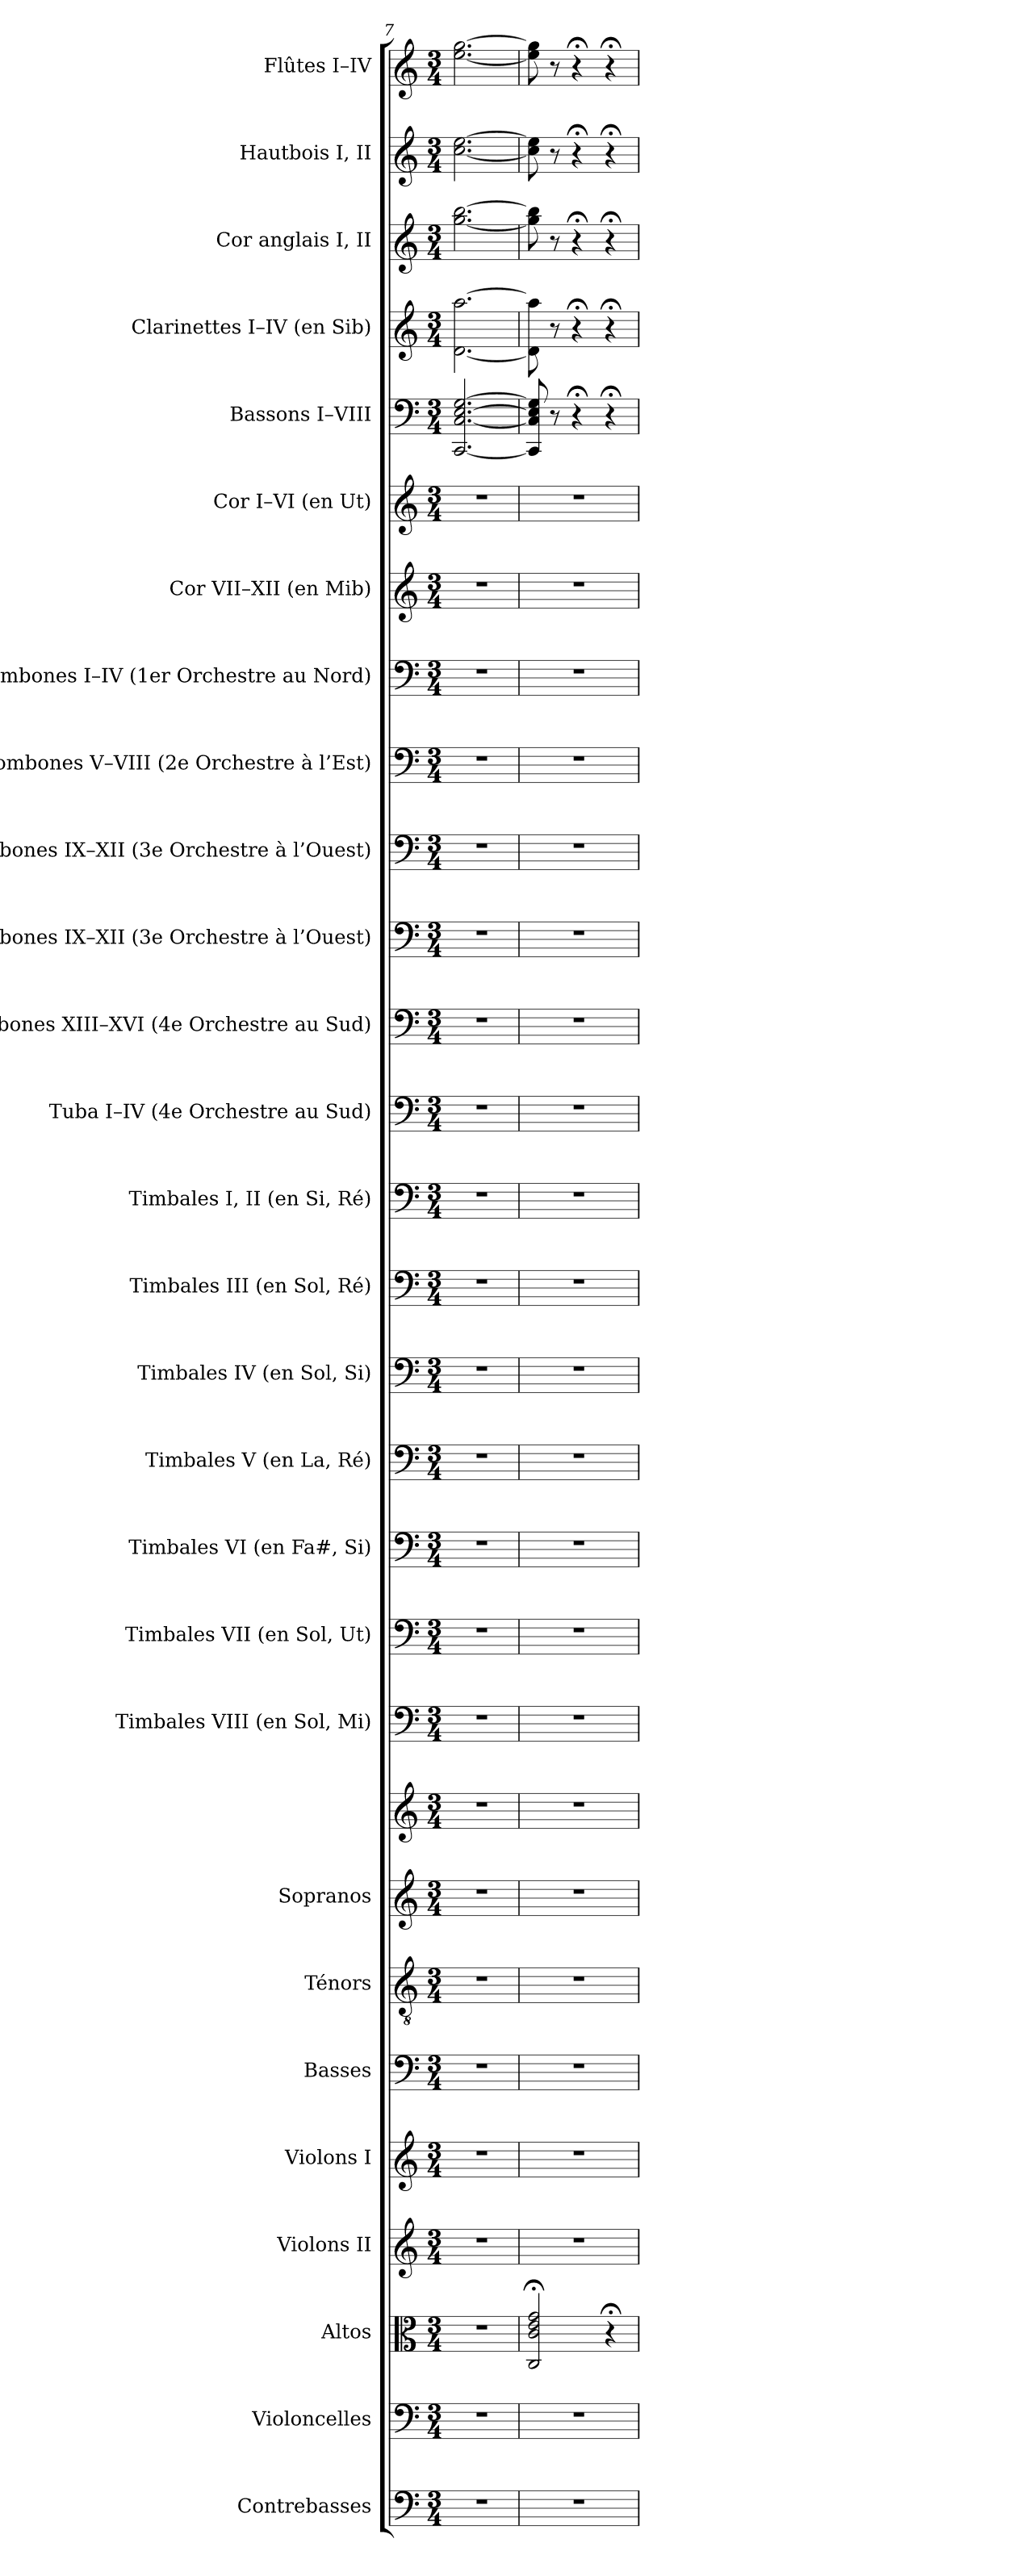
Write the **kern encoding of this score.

**kern	**kern	**kern	**kern	**kern	**kern	**kern	**kern	**kern	**kern	**kern	**kern	**kern	**kern	**kern	**kern	**kern	**kern	**kern	**kern	**kern	**kern	**kern	**kern	**kern	**kern	**kern	**kern	**kern
*part28	*part27	*part26	*part25	*part24	*part23	*part22	*part21	*part21	*part20	*part19	*part18	*part17	*part16	*part15	*part14	*part13	*part12	*part11	*part10	*part9	*part8	*part7	*part6	*part5	*part4	*part3	*part2	*part1
*staff29	*staff28	*staff27	*staff26	*staff25	*staff24	*staff23	*staff22	*staff21	*staff20	*staff19	*staff18	*staff17	*staff16	*staff15	*staff14	*staff13	*staff12	*staff11	*staff10	*staff9	*staff8	*staff7	*staff6	*staff5	*staff4	*staff3	*staff2	*staff1
*I"Contrebasses	*I"Violoncelles	*I"Altos	*I"Violons II	*I"Violons I	*I"Basses	*I"Ténors	*I"Sopranos	*	*I"Timbales VIII (en Sol, Mi)	*I"Timbales VII (en Sol, Ut)	*I"Timbales VI (en Fa#, Si)	*I"Timbales V (en La, Ré)	*I"Timbales IV (en Sol, Si)	*I"Timbales III (en Sol, Ré)	*I"Timbales I, II (en Si, Ré)	*I"Tuba I–IV (4e Orchestre au Sud)	*I"Trombones XIII–XVI (4e Orchestre au Sud)	*I"Trombones IX–XII (3e Orchestre à l’Ouest)	*I"Trombones IX–XII (3e Orchestre à l’Ouest)	*I"Trombones V–VIII (2e Orchestre à l’Est)	*I"Trombones I–IV (1er Orchestre au Nord)	*I"Cor VII–XII (en Mib)	*I"Cor I–VI (en Ut)	*I"Bassons I–VIII	*I"Clarinettes I–IV (en Sib)	*I"Cor anglais I, II	*I"Hautbois I, II	*I"Flûtes I–IV
*I'Cb.	*I'Vlles	*I'Altos	*I'Vns II	*I'Vns I	*I'Basses	*I'Tén.	*I'Sopr.	*	*I'VIII	*I'VII	*I'VI	*I'Timb.  V	*I'IV	*I'III	*I'I, II	*I'Tb.	*I'4e Orchestre	*	*I'Trb.  3e Orchestre	*I'2e Orchestre	*I'1er Orchestre	*I'Cor (Mib)	*I'Cor (Ut)	*I'Bns	*I'Cl. (Sib)	*I'C. a.	*I'Hb.	*I'Fl.
*clefF4	*clefF4	*clefC3	*clefG2	*clefG2	*clefF4	*clefGv2	*clefG2	*clefG2	*clefF4	*clefF4	*clefF4	*clefF4	*clefF4	*clefF4	*clefF4	*clefF4	*clefF4	*clefF4	*clefF4	*clefF4	*clefF4	*clefG2	*clefG2	*clefF4	*clefG2	*clefG2	*clefG2	*clefG2
*ITrd7c12	*	*	*	*	*	*ITrd7c12	*	*	*	*	*	*	*	*	*	*	*	*	*	*	*	*ITrd5c9	*ITrd7c12	*	*ITrd1c2	*ITrd4c7	*	*
*k[]	*k[]	*k[]	*k[]	*k[]	*k[]	*k[]	*k[]	*k[]	*k[]	*k[]	*k[]	*k[]	*k[]	*k[]	*k[]	*k[]	*k[]	*k[]	*k[]	*k[]	*k[]	*k[b-e-a-]	*k[]	*k[]	*k[b-e-]	*k[b-]	*k[]	*k[]
*C:	*C:	*C:	*C:	*C:	*C:	*C:	*C:	*C:	*C:	*C:	*C:	*C:	*C:	*C:	*C:	*C:	*C:	*C:	*C:	*C:	*C:	*E-:	*C:	*C:	*B-:	*F:	*C:	*C:
*M3/4	*M3/4	*M3/4	*M3/4	*M3/4	*M3/4	*M3/4	*M3/4	*M3/4	*M3/4	*M3/4	*M3/4	*M3/4	*M3/4	*M3/4	*M3/4	*M3/4	*M3/4	*M3/4	*M3/4	*M3/4	*M3/4	*M3/4	*M3/4	*M3/4	*M3/4	*M3/4	*M3/4	*M3/4
=7	=7	=7	=7	=7	=7	=7	=7	=7	=7	=7	=7	=7	=7	=7	=7	=7	=7	=7	=7	=7	=7	=7	=7	=7	=7	=7	=7	=7
!LO:N:vis=1	!LO:N:vis=1	!LO:N:vis=1	!LO:N:vis=1	!LO:N:vis=1	!LO:N:vis=1	!LO:N:vis=1	!LO:N:vis=1	!LO:N:vis=1	!LO:N:vis=1	!LO:N:vis=1	!LO:N:vis=1	!LO:N:vis=1	!LO:N:vis=1	!LO:N:vis=1	!LO:N:vis=1	!LO:N:vis=1	!LO:N:vis=1	!LO:N:vis=1	!LO:N:vis=1	!LO:N:vis=1	!LO:N:vis=1	!LO:N:vis=1	!LO:N:vis=1	!	!	!	!	!
2.r	2.r	2.r	2.r	2.r	2.r	2.r	2.r	2.r	2.r	2.r	2.r	2.r	2.r	2.r	2.r	2.r	2.r	2.r	2.r	2.r	2.r	2.r	2.r	[<2.CCi/ [<2.Ci [>2.Ei [>2.Gi	[<2.ci\ [>2.ggi	[<2.cci\ [>2.eei	[<2.cci\ [>2.eei	[<2.eei\ [>2.ggi
=8	=8	=8	=8	=8	=8	=8	=8	=8	=8	=8	=8	=8	=8	=8	=8	=8	=8	=8	=8	=8	=8	=8	=8	=8	=8	=8	=8	=8
!LO:N:vis=1	!LO:N:vis=1	!	!LO:N:vis=1	!LO:N:vis=1	!LO:N:vis=1	!LO:N:vis=1	!LO:N:vis=1	!LO:N:vis=1	!LO:N:vis=1	!LO:N:vis=1	!LO:N:vis=1	!LO:N:vis=1	!LO:N:vis=1	!LO:N:vis=1	!LO:N:vis=1	!LO:N:vis=1	!LO:N:vis=1	!LO:N:vis=1	!LO:N:vis=1	!LO:N:vis=1	!LO:N:vis=1	!LO:N:vis=1	!LO:N:vis=1	!	!	!	!	!
2.r	2.r	2Ci/; 2ci; 2ei; 2gi;	2.r	2.r	2.r	2.r	2.r	2.r	2.r	2.r	2.r	2.r	2.r	2.r	2.r	2.r	2.r	2.r	2.r	2.r	2.r	2.r	2.r	8CCi/] 8Ci] 8Ei] 8Gi]	8ci\] 8ggi]	8cci\] 8eei]	8cci\] 8eei]	8eei\] 8ggi]
.	.	.	.	.	.	.	.	.	.	.	.	.	.	.	.	.	.	.	.	.	.	.	.	8r	8r	8r	8r	8r
.	.	.	.	.	.	.	.	.	.	.	.	.	.	.	.	.	.	.	.	.	.	.	.	4r;	4r;	4r;	4r;	4r;
.	.	4r;	.	.	.	.	.	.	.	.	.	.	.	.	.	.	.	.	.	.	.	.	.	4r;	4r;	4r;	4r;	4r;
=	=	=	=	=	=	=	=	=	=	=	=	=	=	=	=	=	=	=	=	=	=	=	=	=	=	=	=	=
*-	*-	*-	*-	*-	*-	*-	*-	*-	*-	*-	*-	*-	*-	*-	*-	*-	*-	*-	*-	*-	*-	*-	*-	*-	*-	*-	*-	*-
